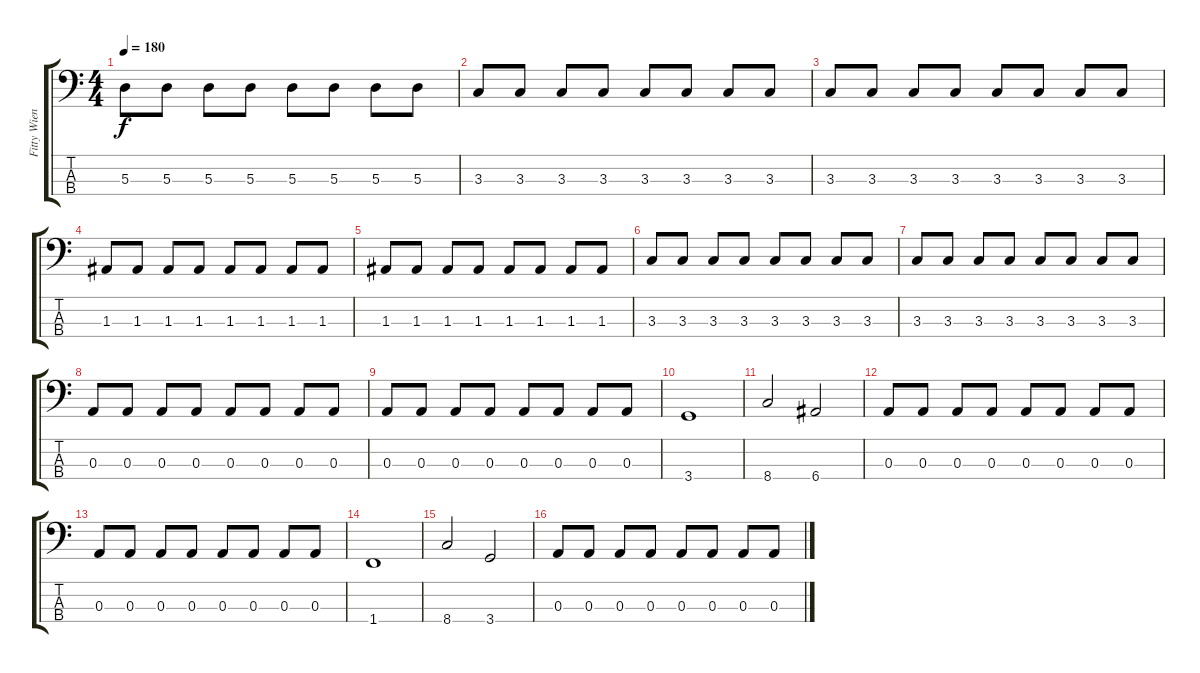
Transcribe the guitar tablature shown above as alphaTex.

\track ("Fitty Wienhold" "Fitty Wien") {instrument electricbassfinger}
\staff {score tabs}
\tuning (G2 D2 A1 E1) {hide}
\ts (4 4)
\tempo 180
\clef f4
\ks c
5.3.8{dy f} 5.3.8 5.3.8 5.3.8 5.3.8 5.3.8 5.3.8 5.3.8 |
3.3.8 3.3.8 3.3.8 3.3.8 3.3.8 3.3.8 3.3.8 3.3.8 |
3.3.8 3.3.8 3.3.8 3.3.8 3.3.8 3.3.8 3.3.8 3.3.8 |
1.3.8 1.3.8 1.3.8 1.3.8 1.3.8 1.3.8 1.3.8 1.3.8 |
1.3.8 1.3.8 1.3.8 1.3.8 1.3.8 1.3.8 1.3.8 1.3.8 |
3.3.8 3.3.8 3.3.8 3.3.8 3.3.8 3.3.8 3.3.8 3.3.8 |
3.3.8 3.3.8 3.3.8 3.3.8 3.3.8 3.3.8 3.3.8 3.3.8 |
0.3.8 0.3.8 0.3.8 0.3.8 0.3.8 0.3.8 0.3.8 0.3.8 |
0.3.8 0.3.8 0.3.8 0.3.8 0.3.8 0.3.8 0.3.8 0.3.8 |
3.4.1 |
8.4.2 6.4.2 |
0.3.8 0.3.8 0.3.8 0.3.8 0.3.8 0.3.8 0.3.8 0.3.8 |
0.3.8 0.3.8 0.3.8 0.3.8 0.3.8 0.3.8 0.3.8 0.3.8 |
1.4.1 |
8.4.2 3.4.2 |
0.3.8 0.3.8 0.3.8 0.3.8 0.3.8 0.3.8 0.3.8 0.3.8
